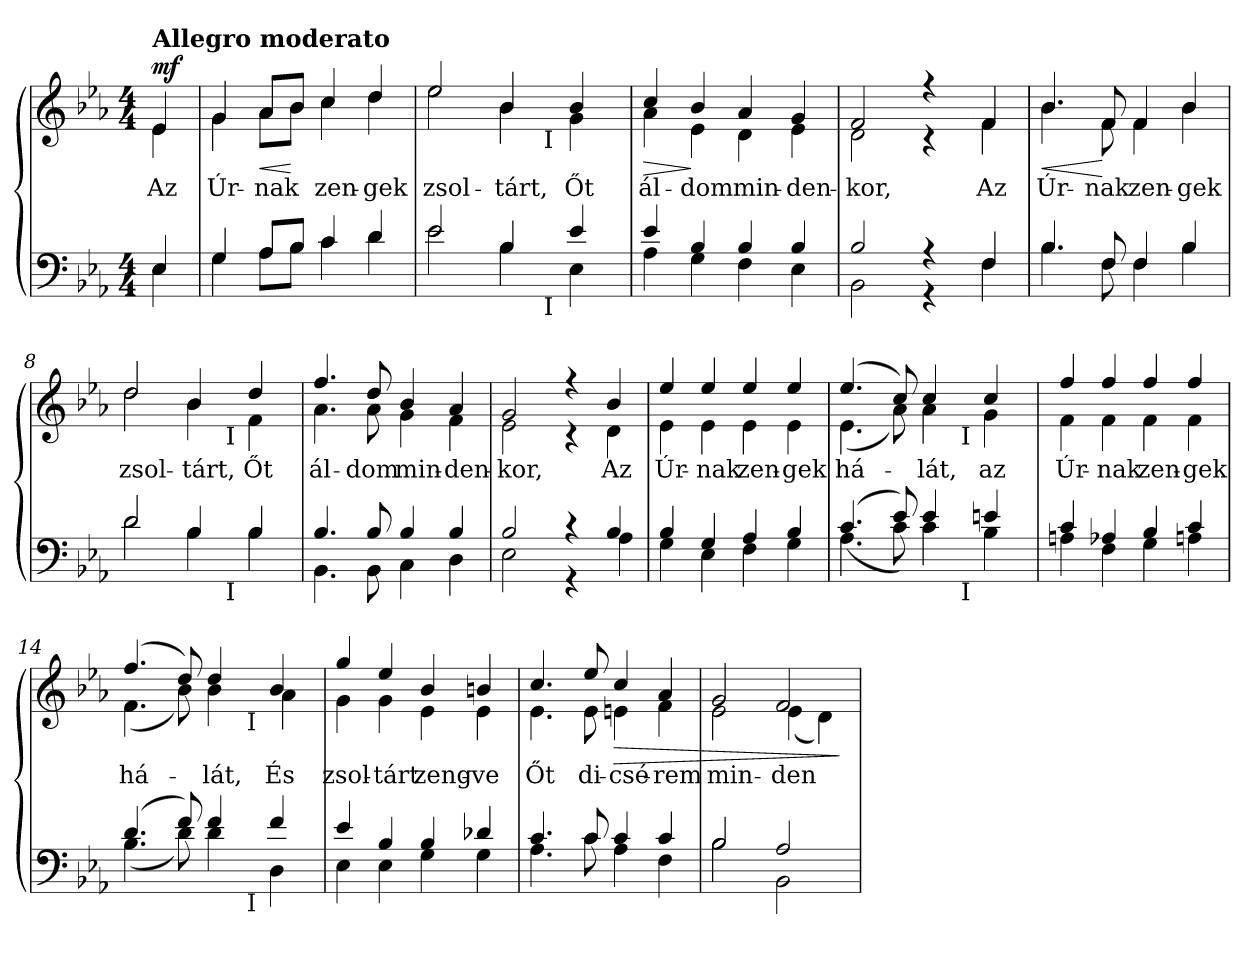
**kern	**kern	**text	**dynam
*part2	*part1	*part1	*part1
*staff2	*staff1	*staff1	*staff1
*clefF4	*clefG2	*	*
*k[b-e-a-]	*k[b-e-a-]	*	*
*E-:	*E-:	*	*
*M4/4	*M4/4	*	*
=1	=1	=1	=1
*^	*^	*	*
!	!	!LO:TX:a:B:t=Allegro moderato	!	!	!
!	!	!	!	!LO:LY:b	!LO:DY:b
4E-/	4E-\	4e-/	4e-\	Az	mf
=2	=2	=2	=2	=2	=2
!	!	!	!	!LO:LY:b	!
4G/	4G\	4g/	4g\	Úr-	.
!	!	!	!	!	!LO:HP:b
!	!	!	!	!LO:LY:b	!
8A-/L	8A-\L	8a-/L	8a-\L	-nak	<
8B-/J	8B-\J	8b-/J	8b-\J	.	[
!	!	!	!	!LO:LY:b	!
4c/	4c\	4cc/	4cc\	zen-	.
!	!	!	!	!LO:LY:b	!
4d/	4d\	4dd/	4dd\	-gek	.
=3	=3	=3	=3	=3	=3
!	!	!	!	!LO:LY:b	!
*	*^	*	*^	*	*
2e-/	2e-\	2ryy	2ee-/	2ee-\	2ryy	zsol-	.
!	!	!	!	!	!	!LO:LY:b	!
4B-/	4B-\	8ryy	4b-/	4b-\	8ryy	-tárt,	.
.	.	32ryy	.	.	32ryy	.	.
!	!	!	!	!	!LO:TX:b:t=I	!	!
!	!	!LO:TX:b:t=I	!	!	!	!	!
.	.	4ryy	.	.	4ryy	.	.
!	!	!	!	!	!	!LO:LY:b	!
4e-/	4E-\	.	4b-/	4g\	.	Őt	.
.	.	16.ryy	.	.	16.ryy	.	.
=4	=4	=4	=4	=4	=4	=4	=4
!	!	!	!	!	!	!	!LO:HP:b
*	*v	*v	*	*	*	*	*
*	*	*	*v	*v	*	*
*	*^	*	*^	*	*
!	!	!	!	!	!	!LO:LY:b	!
*	*v	*v	*	*	*	*	*
*	*	*	*v	*v	*	*
4e-/	4A-\	4cc/	4a-\	ál-	>
!	!	!	!	!LO:LY:b	!
4B-/	4G\	4b-/	4e-\	-dom	]
!	!	!	!	!LO:LY:b	!
4B-/	4F\	4a-/	4d\	min-	.
!	!	!	!	!LO:LY:b	!
4B-/	4E-\	4g/	4e-\	-den-	.
=5	=5	=5	=5	=5	=5
!	!	!	!	!LO:LY:b	!
2B-/	2BB-\	2f/	2d\	-kor,	.
4r	4r	4r	4r	.	.
=6-	=6-	=6-	=6-	=6-	=6-
!	!	!	!	!LO:LY:b	!
4F/	4F\	4f/	4f\	Az	.
!!LO:LB:g=z	!!
=7	=7	=7	=7	=7	=7
!	!	!	!	!	!LO:HP:b
!	!	!	!	!LO:LY:b	!
4.B-/	4.B-\	4.b-/	4.b-\	Úr-	<
!	!	!	!	!LO:LY:b	!
8F/	8F\	8f/	8f\	-nak	[
!	!	!	!	!LO:LY:b	!
4F/	4F\	4f/	4f\	zen-	.
!	!	!	!	!LO:LY:b	!
4B-/	4B-\	4b-/	4b-\	-gek	.
=8	=8	=8	=8	=8	=8
!	!	!	!	!LO:LY:b	!
*	*^	*	*^	*	*
2d/	2d\	2ryy	2dd/	2dd\	2ryy	zsol-	.
!	!	!	!	!	!	!LO:LY:b	!
4B-/	4B-\	8ryy	4b-/	4b-\	8ryy	-tárt,	.
.	.	32ryy	.	.	32ryy	.	.
!	!	!	!	!	!LO:TX:b:t=I	!	!
!	!	!LO:TX:b:t=I	!	!	!	!	!
.	.	4ryy	.	.	4ryy	.	.
!	!	!	!	!	!	!LO:LY:b	!
4B-/	4B-\	.	4dd/	4f\	.	Őt	.
.	.	16.ryy	.	.	16.ryy	.	.
*	*v	*v	*	*	*	*	*
*	*	*	*v	*v	*	*
=9	=9	=9	=9	=9	=9
*	*^	*	*^	*	*
!	!	!	!	!	!	!LO:LY:b	!
*	*v	*v	*	*	*	*	*
*	*	*	*v	*v	*	*
4.B-/	4.BB-\	4.ff/	4.a-\	ál-	.
!	!	!	!	!LO:LY:b	!
8B-/	8BB-\	8dd/	8a-\	-dom	.
!	!	!	!	!LO:LY:b	!
4B-/	4C\	4b-/	4g\	min-	.
!	!	!	!	!LO:LY:b	!
4B-/	4D\	4a-/	4f\	-den-	.
=10	=10	=10	=10	=10	=10
!	!	!	!	!LO:LY:b	!
2B-/	2E-\	2g/	2e-\	-kor,	.
4r	4r	4r	4r	.	.
!	!	!	!	!LO:LY:b	!
4B-/	4A-\	4b-/	4d\	Az	.
=11	=11	=11	=11	=11	=11
!	!	!	!	!LO:LY:b	!
4B-/	4G\	4ee-/	4e-\	Úr-	.
!	!	!	!	!LO:LY:b	!
4G/	4E-\	4ee-/	4e-\	-nak	.
!	!	!	!	!LO:LY:b	!
4A-/	4F\	4ee-/	4e-\	zen-	.
!	!	!	!	!LO:LY:b	!
4B-/	4G\	4ee-/	4e-\	-gek	.
!!LO:LB:g=z
=12	=12	=12	=12	=12	=12
!	!	!	!	!LO:LY:b	!
*	*^	*	*^	*	*
(<(>4.c/	4.A-\	2ryy	(>4.ee-/	(<4.e-\	2ryy	há-	.
8e-/))	8c\	.	8cc/)	8a-\)	.	.	.
!	!	!	!	!	!	!LO:LY:b	!
4e-/	4c\	8ryy	4cc/	4a-\	8ryy	-lát,	.
.	.	32ryy	.	.	32ryy	.	.
!	!	!	!	!	!LO:TX:b:t=I	!	!
!	!	!LO:TX:b:t=I	!	!	!	!	!
.	.	4ryy	.	.	4ryy	.	.
!	!	!	!	!	!	!LO:LY:b	!
4en/	4B-\	.	4cc/	4g\	.	az	.
.	.	16.ryy	.	.	16.ryy	.	.
*	*v	*v	*	*	*	*	*
*	*	*	*v	*v	*	*
=13	=13	=13	=13	=13	=13
*	*^	*	*^	*	*
!	!	!	!	!	!	!LO:LY:b	!
*	*v	*v	*	*	*	*	*
*	*	*	*v	*v	*	*
4c/	4An\	4ff/	4f\	Úr-	.
!	!	!	!	!LO:LY:b	!
4A-/	4F\	4ff/	4f\	-nak	.
!	!	!	!	!LO:LY:b	!
4B-/	4G\	4ff/	4f\	zen-	.
!	!	!	!	!LO:LY:b	!
4c/	4A\	4ff/	4f\	-gek	.
=14	=14	=14	=14	=14	=14
!	!	!	!	!LO:LY:b	!
*	*^	*	*^	*	*
(>4.d/	(<4.B-\	2ryy	(>4.ff/	(<4.f\	2ryy	há-	.
8f/)	8d\)	.	8dd/)	8b-\)	.	.	.
!	!	!	!	!	!	!LO:LY:b	!
4f/	4d\	8ryy	4dd/	4b-\	8ryy	-lát,	.
.	.	32ryy	.	.	32ryy	.	.
!	!	!	!	!	!LO:TX:b:t=I	!	!
!	!	!LO:TX:b:t=I	!	!	!	!	!
.	.	4ryy	.	.	4ryy	.	.
!	!	!	!	!	!	!LO:LY:b	!
4f/	4D\	.	4b-/	4a-\	.	És	.
.	.	16.ryy	.	.	16.ryy	.	.
*	*v	*v	*	*	*	*	*
*	*	*	*v	*v	*	*
=15	=15	=15	=15	=15	=15
*	*^	*	*^	*	*
!	!	!	!	!	!	!LO:LY:b	!
*	*v	*v	*	*	*	*	*
*	*	*	*v	*v	*	*
4e-/	4E-\	4gg/	4g\	zsol-	.
!	!	!	!	!LO:LY:b	!
4B-/	4E-\	4ee-/	4g\	-tárt	.
!	!	!	!	!LO:LY:b	!
4B-/	4G\	4b-/	4e-\	zeng-	.
!	!	!	!	!LO:LY:b	!
4d-X/	4G\	4bn/	4e-\	-ve	.
!!LO:LB:g=z	!!
=16	=16	=16	=16	=16	=16
!	!	!	!	!LO:LY:b	!
4.c/	4.A-\	4.cc/	4.e-\	Őt	.
!	!	!	!	!LO:LY:b	!
8c/	8c\	8ee-/	8e-\	di-	.
!	!	!	!	!	!LO:HP:b
!	!	!	!	!LO:LY:b	!
4c/	4A-\	4cc/	4en\	-csé-	>
!	!	!	!	!LO:LY:b	!
4c/	4F\	4a-/	4f\	-rem	.
=17	=17	=17	=17	=17	=17
!	!	!	!	!LO:LY:b	!
2B-/	2B-\	2g/	2e-\	min-	.
!	!	!	!	!LO:LY:b	!
2A-/	2BB-\	2f/	(<4e-\	-den-	.
.	.	.	4d\)	.	.
*v	*v	*	*	*	*
*	*v	*v	*	*
.	.	.	]
=	=	=	=
*-	*-	*-	*-
